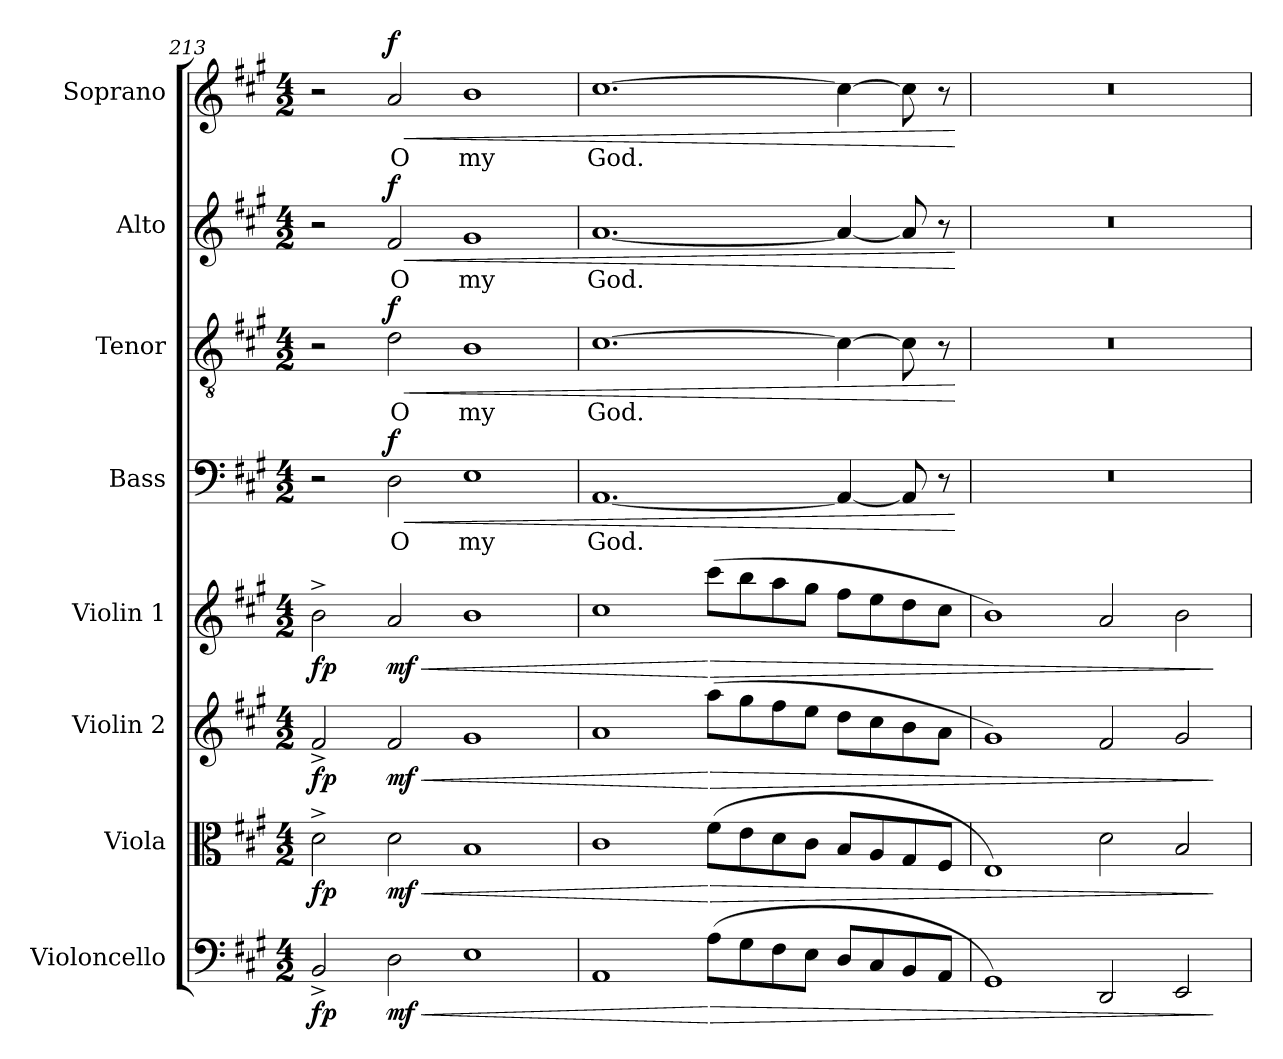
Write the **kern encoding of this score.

**kern	**dynam	**kern	**dynam	**kern	**dynam	**kern	**dynam	**kern	**text	**dynam	**kern	**text	**dynam	**kern	**text	**dynam	**kern	**text	**dynam
*part8	*part8	*part7	*part7	*part6	*part6	*part5	*part5	*part4	*part4	*part4	*part3	*part3	*part3	*part2	*part2	*part2	*part1	*part1	*part1
*staff8	*staff8	*staff7	*staff7	*staff6	*staff6	*staff5	*staff5	*staff4	*staff4	*staff4	*staff3	*staff3	*staff3	*staff2	*staff2	*staff2	*staff1	*staff1	*staff1
*I"Violoncello	*	*I"Viola	*	*I"Violin 2	*	*I"Violin 1	*	*I"Bass	*	*	*I"Tenor	*	*	*I"Alto	*	*	*I"Soprano	*	*
*I'Vc.	*	*I'Vla.	*	*I'Vln. 2	*	*I'Vln. 1	*	*I'B.	*	*	*I'T.	*	*	*I'A.	*	*	*I'S.	*	*
*clefF4	*	*clefC3	*	*clefG2	*	*clefG2	*	*clefF4	*	*	*clefGv2	*	*	*clefG2	*	*	*clefG2	*	*
*k[f#c#g#]	*	*k[f#c#g#]	*	*k[f#c#g#]	*	*k[f#c#g#]	*	*k[f#c#g#]	*	*	*k[f#c#g#]	*	*	*k[f#c#g#]	*	*	*k[f#c#g#]	*	*
*M4/2	*	*M4/2	*	*M4/2	*	*M4/2	*	*M4/2	*	*	*M4/2	*	*	*M4/2	*	*	*M4/2	*	*
=213	=213	=213	=213	=213	=213	=213	=213	=213	=213	=213	=213	=213	=213	=213	=213	=213	=213	=213	=213
!	!LO:DY:b	!	!LO:DY:b	!	!LO:DY:b	!	!LO:DY:b	!	!	!	!	!	!	!	!	!	!	!	!
2BB^/	fp	2d^\	fp	2f#^/	fp	2b^\	fp	2r	.	.	2r	.	.	2r	.	.	2r	.	.
!	!LO:HP:b	!	!LO:HP:b	!	!LO:HP:b	!	!LO:HP:b	!	!	!LO:HP:b	!	!	!LO:HP:b	!	!	!LO:HP:b	!	!	!LO:HP:b
!	!LO:DY:n=1:b	!	!LO:DY:n=1:b	!	!LO:DY:n=1:b	!	!LO:DY:n=1:b	!	!	!LO:DY:n=1:b	!	!	!LO:DY:n=1:b	!	!	!LO:DY:n=1:b	!	!	!LO:DY:n=1:b
2D\	< mf	2d\	< mf	2f#/	< mf	2a/	< mf	2D\	O	< f	2d\	O	< f	2f#/	O	< f	2a/	O	< f
1E	.	1B	.	1g#	.	1b	.	1E	my	.	1B	my	.	1g#	my	.	1b	my	.
=214	=214	=214	=214	=214	=214	=214	=214	=214	=214	=214	=214	=214	=214	=214	=214	=214	=214	=214	=214
1AA	.	1c#	.	1a	.	1cc#	.	[1.AA	God.	.	[1.c#	God.	.	[1.a	God.	.	[1.cc#	God.	.
!	!LO:HP:n=1:b	!	!LO:HP:n=1:b	!	!LO:HP:n=1:b	!	!LO:HP:n=1:b	!	!	!	!	!	!	!	!	!	!	!	!
(>8A\L	[ >	(>8f#\L	[ >	(>8aa\L	[ >	(>8ccc#\L	[ >	.	.	.	.	.	.	.	.	.	.	.	.
8G#\	.	8e\	.	8gg#\	.	8bb\	.	.	.	.	.	.	.	.	.	.	.	.	.
8F#\	.	8d\	.	8ff#\	.	8aa\	.	.	.	.	.	.	.	.	.	.	.	.	.
8E\J	.	8c#\J	.	8ee\J	.	8gg#\J	.	.	.	.	.	.	.	.	.	.	.	.	.
8D/L	.	8B/L	.	8dd\L	.	8ff#\L	.	4AA/_	.	.	4c#\_	.	.	4a/_	.	.	4cc#\_	.	.
8C#/	.	8A/	.	8cc#\	.	8ee\	.	.	.	.	.	.	.	.	.	.	.	.	.
8BB/	.	8G#/	.	8b\	.	8dd\	.	8AA/]	.	.	8c#\]	.	.	8a/]	.	.	8cc#\]	.	.
8AA/J	.	8F#/J	.	8a\J	.	8cc#\J	.	8r	.	.	8r	.	.	8r	.	.	8r	.	.
.	.	.	.	.	.	.	.	.	.	[	.	.	[	.	.	[	.	.	[
!!LO:PB:g=z
=215	=215	=215	=215	=215	=215	=215	=215	=215	=215	=215	=215	=215	=215	=215	=215	=215	=215	=215	=215
1GG#)	.	1E)	.	1g#)	.	1b)	.	0r	.	.	0r	.	.	0r	.	.	0r	.	.
2DD/	.	2d\	.	2f#/	.	2a/	.	.	.	.	.	.	.	.	.	.	.	.	.
2EE/	.	2B/	.	2g#/	.	2b\	.	.	.	.	.	.	.	.	.	.	.	.	.
.	]	.	]	.	]	.	]	.	.	.	.	.	.	.	.	.	.	.	.
=	=	=	=	=	=	=	=	=	=	=	=	=	=	=	=	=	=	=	=
*-	*-	*-	*-	*-	*-	*-	*-	*-	*-	*-	*-	*-	*-	*-	*-	*-	*-	*-	*-
